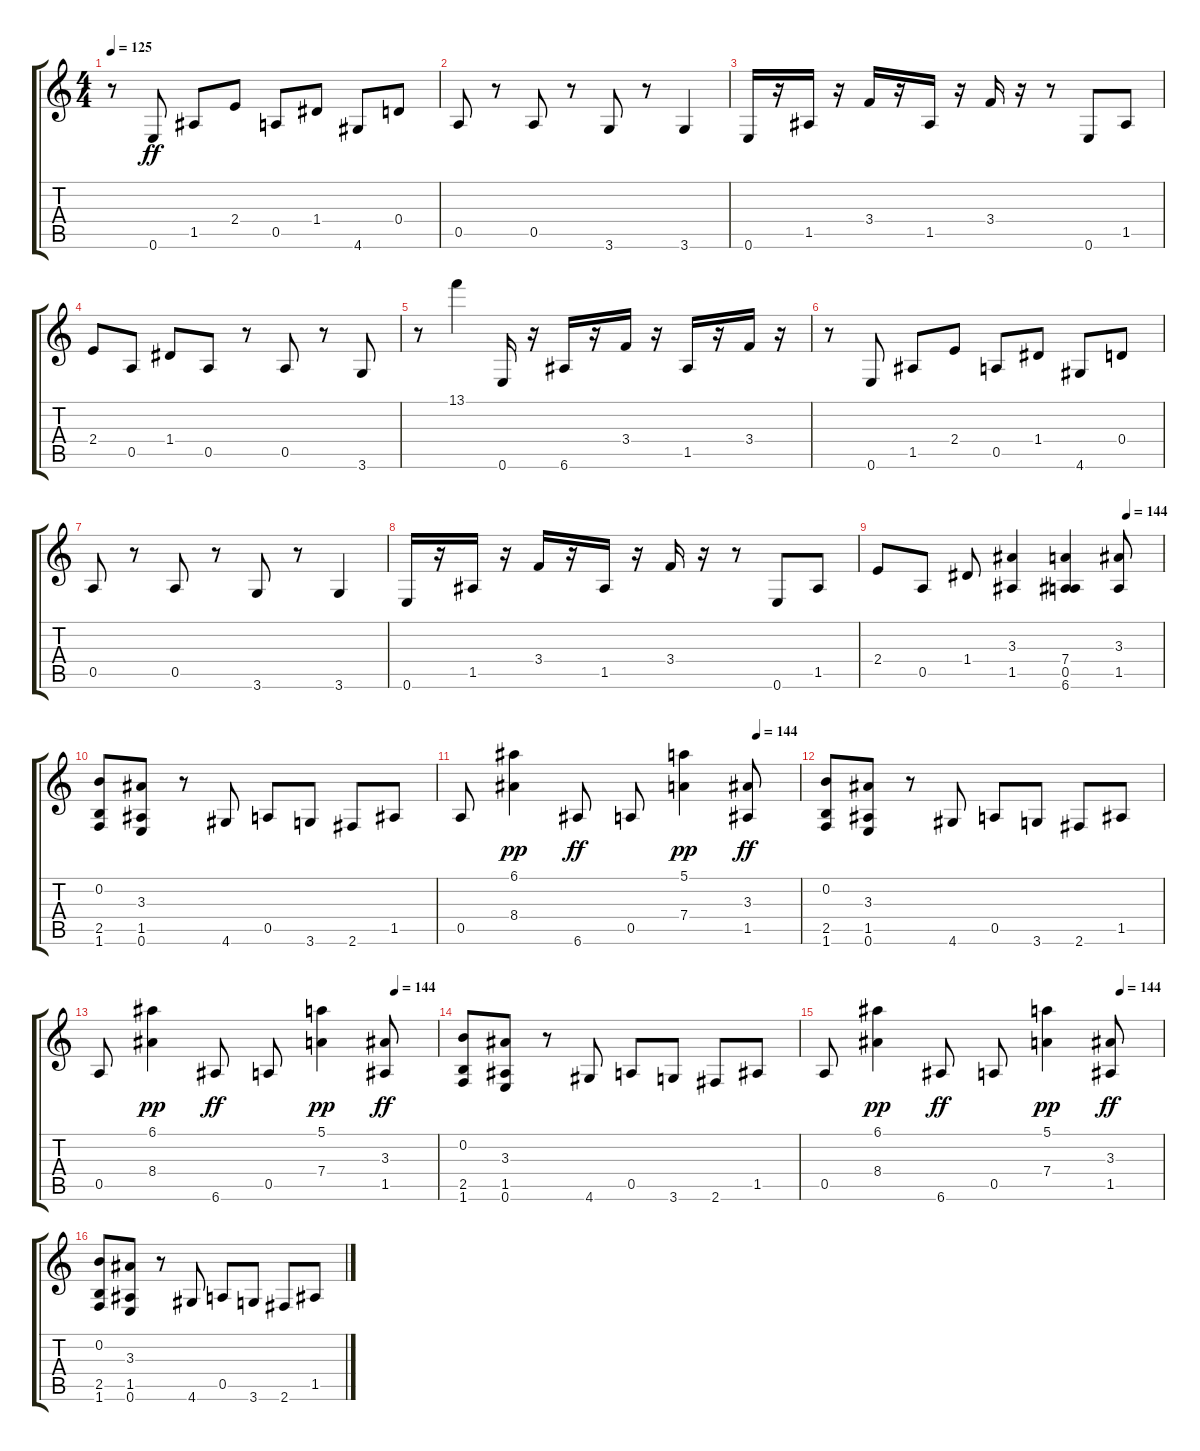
\track "" {instrument distortionguitar}
\staff {score tabs}
\tuning (E4 B3 G3 D3 A2 E2) {hide}
\ts (4 4)
\tempo 125
\clef g2
\ks c
r.8{dy ff} 0.6.8 1.5.8 2.4.8 0.5.8 1.4.8 4.6.8 0.4.8 |
0.5.8 r.8 0.5.8 r.8 3.6.8 r.8 3.6.4 |
0.6.16 r.16 1.5.16 r.16 3.4.16 r.16 1.5.16 r.16 3.4.16 r.16 r.8 0.6.8 1.5.8 |
2.4.8 0.5.8 1.4.8 0.5.8 r.8 0.5.8 r.8 3.6.8 |
r.8 13.1.4 0.6.16 r.16 6.6.16 r.16 3.4.16 r.16 1.5.16 r.16 3.4.16 r.16 |
r.8 0.6.8 1.5.8 2.4.8 0.5.8 1.4.8 4.6.8 0.4.8 |
0.5.8 r.8 0.5.8 r.8 3.6.8 r.8 3.6.4 |
0.6.16 r.16 1.5.16 r.16 3.4.16 r.16 1.5.16 r.16 3.4.16 r.16 r.8 0.6.8 1.5.8 |
\tempo (144 0.875)
2.4.8 0.5.8 1.4.8 (3.3 1.5).4 (7.4 0.5 6.6).4 (3.3 1.5).8 |
(0.2 2.5 1.6).8 (3.3 1.5 0.6).8 r.8 4.6.8 0.5.8 3.6.8 2.6.8 1.5.8 |
\tempo (144 0.875)
0.5.8 (6.1 8.4).4{dy pp} 6.6.8{dy ff} 0.5.8 (5.1 7.4).4{dy pp} (3.3 1.5).8{dy ff} |
(0.2 2.5 1.6).8 (3.3 1.5 0.6).8 r.8 4.6.8 0.5.8 3.6.8 2.6.8 1.5.8 |
\tempo (144 0.875)
0.5.8 (6.1 8.4).4{dy pp} 6.6.8{dy ff} 0.5.8 (5.1 7.4).4{dy pp} (3.3 1.5).8{dy ff} |
(0.2 2.5 1.6).8 (3.3 1.5 0.6).8 r.8 4.6.8 0.5.8 3.6.8 2.6.8 1.5.8 |
\tempo (144 0.875)
0.5.8 (6.1 8.4).4{dy pp} 6.6.8{dy ff} 0.5.8 (5.1 7.4).4{dy pp} (3.3 1.5).8{dy ff} |
(0.2 2.5 1.6).8 (3.3 1.5 0.6).8 r.8 4.6.8 0.5.8 3.6.8 2.6.8 1.5.8
